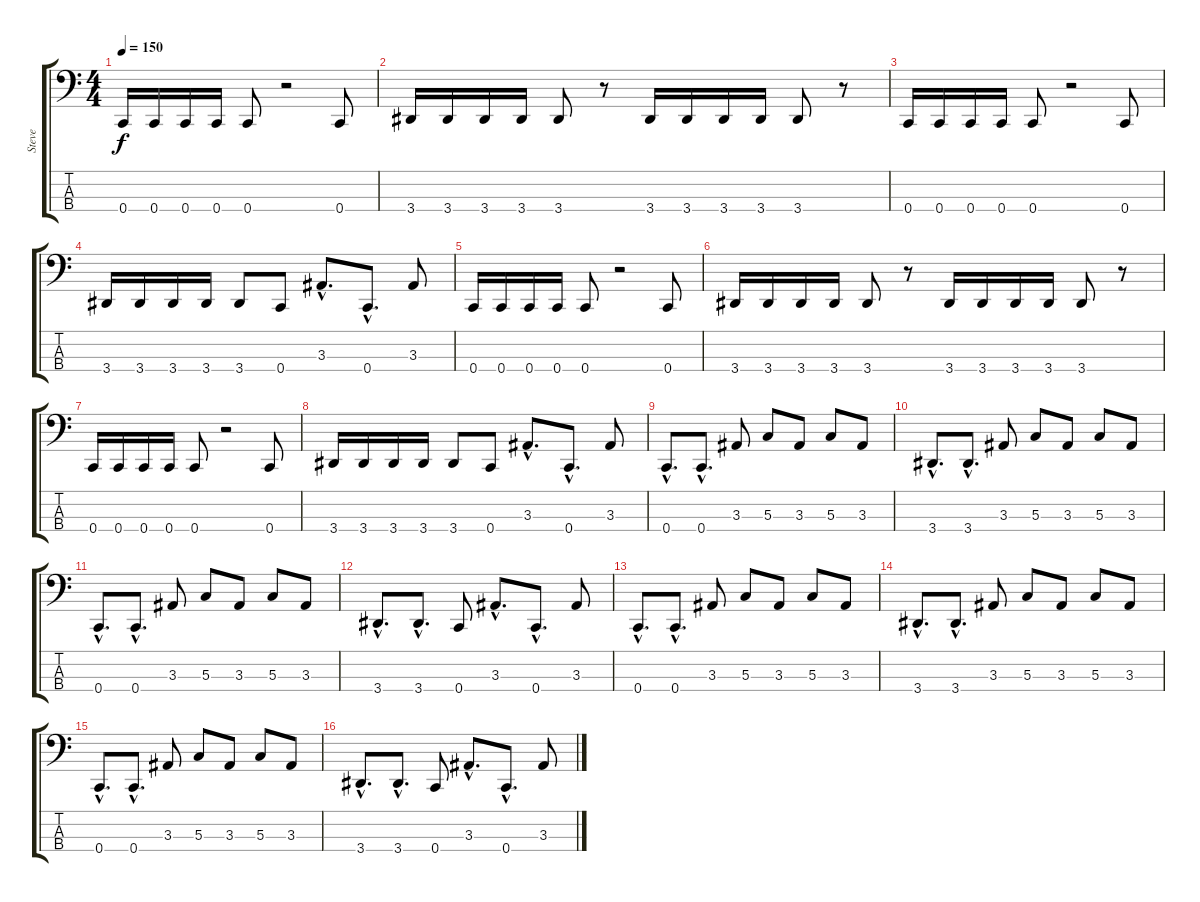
\track ("Steve" "Steve") {instrument electricbassfinger}
\staff {score tabs}
\tuning (F2 C2 G1 C1) {hide}
\ts (4 4)
\tempo 150
\clef f4
\ks c
0.4.16{dy f} 0.4.16 0.4.16 0.4.16 0.4.8 r.2 0.4.8 |
3.4.16 3.4.16 3.4.16 3.4.16 3.4.8 r.8 3.4.16 3.4.16 3.4.16 3.4.16 3.4.8 r.8 |
0.4.16 0.4.16 0.4.16 0.4.16 0.4.8 r.2 0.4.8 |
3.4.16 3.4.16 3.4.16 3.4.16 3.4.8 0.4.8 3.3{hac}.8{d} 0.4{hac}.8{d} 3.3.8 |
0.4.16 0.4.16 0.4.16 0.4.16 0.4.8 r.2 0.4.8 |
3.4.16 3.4.16 3.4.16 3.4.16 3.4.8 r.8 3.4.16 3.4.16 3.4.16 3.4.16 3.4.8 r.8 |
0.4.16 0.4.16 0.4.16 0.4.16 0.4.8 r.2 0.4.8 |
3.4.16 3.4.16 3.4.16 3.4.16 3.4.8 0.4.8 3.3{hac}.8{d} 0.4{hac}.8{d} 3.3.8 |
0.4{hac}.8{d} 0.4{hac}.8{d} 3.3.8 5.3.8 3.3.8 5.3.8 3.3.8 |
3.4{hac}.8{d} 3.4{hac}.8{d} 3.3.8 5.3.8 3.3.8 5.3.8 3.3.8 |
0.4{hac}.8{d} 0.4{hac}.8{d} 3.3.8 5.3.8 3.3.8 5.3.8 3.3.8 |
3.4{hac}.8{d} 3.4{hac}.8{d} 0.4.8 3.3{hac}.8{d} 0.4{hac}.8{d} 3.3.8 |
0.4{hac}.8{d} 0.4{hac}.8{d} 3.3.8 5.3.8 3.3.8 5.3.8 3.3.8 |
3.4{hac}.8{d} 3.4{hac}.8{d} 3.3.8 5.3.8 3.3.8 5.3.8 3.3.8 |
0.4{hac}.8{d} 0.4{hac}.8{d} 3.3.8 5.3.8 3.3.8 5.3.8 3.3.8 |
3.4{hac}.8{d} 3.4{hac}.8{d} 0.4.8 3.3{hac}.8{d} 0.4{hac}.8{d} 3.3.8
